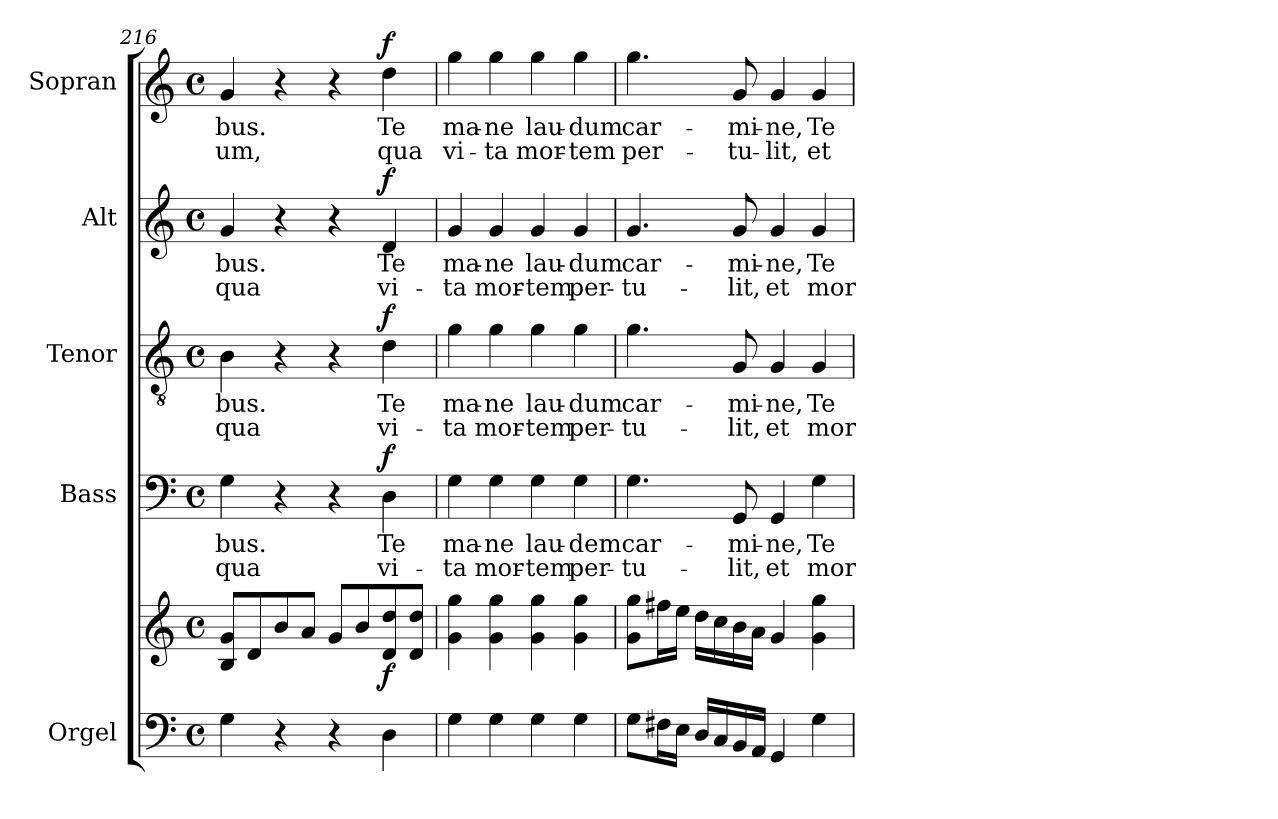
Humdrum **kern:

**kern	**kern	**dynam	**kern	**text	**text	**dynam	**kern	**text	**text	**dynam	**kern	**text	**text	**dynam	**kern	**text	**text	**dynam
*part5	*part5	*part5	*part4	*part4	*part4	*part4	*part3	*part3	*part3	*part3	*part2	*part2	*part2	*part2	*part1	*part1	*part1	*part1
*staff6	*staff5	*staff5/6	*staff4	*staff4	*staff4	*staff4	*staff3	*staff3	*staff3	*staff3	*staff2	*staff2	*staff2	*staff2	*staff1	*staff1	*staff1	*staff1
*I"Orgel	*	*	*I"Bass	*	*	*	*I"Tenor	*	*	*	*I"Alt	*	*	*	*I"Sopran	*	*	*
*I'Org.	*	*	*I'B.	*	*	*	*I'T.	*	*	*	*I'A.	*	*	*	*I'S.	*	*	*
*clefF4	*clefG2	*	*clefF4	*	*	*	*clefGv2	*	*	*	*clefG2	*	*	*	*clefG2	*	*	*
*k[]	*k[]	*	*k[]	*	*	*	*k[]	*	*	*	*k[]	*	*	*	*k[]	*	*	*
*C:	*C:	*	*C:	*	*	*	*C:	*	*	*	*C:	*	*	*	*C:	*	*	*
*M4/4	*M4/4	*	*M4/4	*	*	*	*M4/4	*	*	*	*M4/4	*	*	*	*M4/4	*	*	*
*met(c)	*met(c)	*	*met(c)	*	*	*	*met(c)	*	*	*	*met(c)	*	*	*	*met(c)	*	*	*
=216	=216	=216	=216	=216	=216	=216	=216	=216	=216	=216	=216	=216	=216	=216	=216	=216	=216	=216
!	!	!	!	!LO:LY:b	!LO:LY:b	!	!	!LO:LY:b	!LO:LY:b	!	!	!LO:LY:b	!LO:LY:b	!	!	!LO:LY:b	!LO:LY:b	!
4G\	8B/ 8g/L	.	4G\	-bus.	qua	.	4B\	-bus.	qua	.	4g/	-bus.	qua	.	4g/	-bus.	-um,	.
.	8d/	.	.	.	.	.	.	.	.	.	.	.	.	.	.	.	.	.
4r	8b/	.	4r	.	.	.	4r	.	.	.	4r	.	.	.	4r	.	.	.
.	8a/J	.	.	.	.	.	.	.	.	.	.	.	.	.	.	.	.	.
4r	8g/L	.	4r	.	.	.	4r	.	.	.	4r	.	.	.	4r	.	.	.
.	8b/	.	.	.	.	.	.	.	.	.	.	.	.	.	.	.	.	.
!	!	!LO:DY:b	!	!LO:LY:b	!LO:LY:b	!LO:DY:a	!	!LO:LY:b	!LO:LY:b	!LO:DY:a	!	!LO:LY:b	!LO:LY:b	!LO:DY:a	!	!LO:LY:b	!LO:LY:b	!LO:DY:a
4D\	8d/ 8dd/	f	4D\	Te	vi-	f	4d\	Te	vi-	f	4d/	Te	vi-	f	4dd\	Te	qua	f
.	8d/ 8dd/J	.	.	.	.	.	.	.	.	.	.	.	.	.	.	.	.	.
=217	=217	=217	=217	=217	=217	=217	=217	=217	=217	=217	=217	=217	=217	=217	=217	=217	=217	=217
!	!	!	!	!LO:LY:b	!LO:LY:b	!	!	!LO:LY:b	!LO:LY:b	!	!	!LO:LY:b	!LO:LY:b	!	!	!LO:LY:b	!LO:LY:b	!
4G\	4g\ 4gg\	.	4G\	ma-	-ta	.	4g\	ma-	-ta	.	4g/	ma-	-ta	.	4gg\	ma-	vi-	.
!	!	!	!	!LO:LY:b	!LO:LY:b	!	!	!LO:LY:b	!LO:LY:b	!	!	!LO:LY:b	!LO:LY:b	!	!	!LO:LY:b	!LO:LY:b	!
4G\	4g\ 4gg\	.	4G\	-ne	mor-	.	4g\	-ne	mor-	.	4g/	-ne	mor-	.	4gg\	-ne	-ta	.
!	!	!	!	!LO:LY:b	!LO:LY:b	!	!	!LO:LY:b	!LO:LY:b	!	!	!LO:LY:b	!LO:LY:b	!	!	!LO:LY:b	!LO:LY:b	!
4G\	4g\ 4gg\	.	4G\	lau-	-tem	.	4g\	lau-	-tem	.	4g/	lau-	-tem	.	4gg\	lau-	mor-	.
!	!	!	!	!LO:LY:b	!LO:LY:b	!	!	!LO:LY:b	!LO:LY:b	!	!	!LO:LY:b	!LO:LY:b	!	!	!LO:LY:b	!LO:LY:b	!
4G\	4g\ 4gg\	.	4G\	-dem	per-	.	4g\	-dum	per-	.	4g/	-dum	per-	.	4gg\	-dum	-tem	.
=218	=218	=218	=218	=218	=218	=218	=218	=218	=218	=218	=218	=218	=218	=218	=218	=218	=218	=218
!	!	!	!	!LO:LY:b	!LO:LY:b	!	!	!LO:LY:b	!LO:LY:b	!	!	!LO:LY:b	!LO:LY:b	!	!	!LO:LY:b	!LO:LY:b	!
8G\L	8g\ 8gg\L	.	4.G\	car-	-tu-	.	4.g\	car-	-tu-	.	4.g/	car-	-tu-	.	4.gg\	car-	per-	.
16F#X\L	16ff#X\L	.	.	.	.	.	.	.	.	.	.	.	.	.	.	.	.	.
16E\JJ	16ee\JJ	.	.	.	.	.	.	.	.	.	.	.	.	.	.	.	.	.
16D/LL	16dd\LL	.	.	.	.	.	.	.	.	.	.	.	.	.	.	.	.	.
16C/	16cc\	.	.	.	.	.	.	.	.	.	.	.	.	.	.	.	.	.
!	!	!	!	!LO:LY:b	!LO:LY:b	!	!	!LO:LY:b	!LO:LY:b	!	!	!LO:LY:b	!LO:LY:b	!	!	!LO:LY:b	!LO:LY:b	!
16BB/	16b\	.	8GG/	-mi-	-lit,	.	8G/	-mi-	-lit,	.	8g/	-mi-	-lit,	.	8g/	-mi-	-tu-	.
16AA/JJ	16a\JJ	.	.	.	.	.	.	.	.	.	.	.	.	.	.	.	.	.
!	!	!	!	!LO:LY:b	!LO:LY:b	!	!	!LO:LY:b	!LO:LY:b	!	!	!LO:LY:b	!LO:LY:b	!	!	!LO:LY:b	!LO:LY:b	!
4GG/	4g/	.	4GG/	-ne,	et	.	4G/	-ne,	et	.	4g/	-ne,	et	.	4g/	-ne,	-lit,	.
!	!	!	!	!LO:LY:b	!LO:LY:b	!	!	!LO:LY:b	!LO:LY:b	!	!	!LO:LY:b	!LO:LY:b	!	!	!LO:LY:b	!LO:LY:b	!
4G\	4g\ 4gg\	.	4G\	Te	mor-	.	4G/	Te	mor-	.	4g/	Te	mor-	.	4g/	Te	et	.
=	=	=	=	=	=	=	=	=	=	=	=	=	=	=	=	=	=	=
*-	*-	*-	*-	*-	*-	*-	*-	*-	*-	*-	*-	*-	*-	*-	*-	*-	*-	*-
